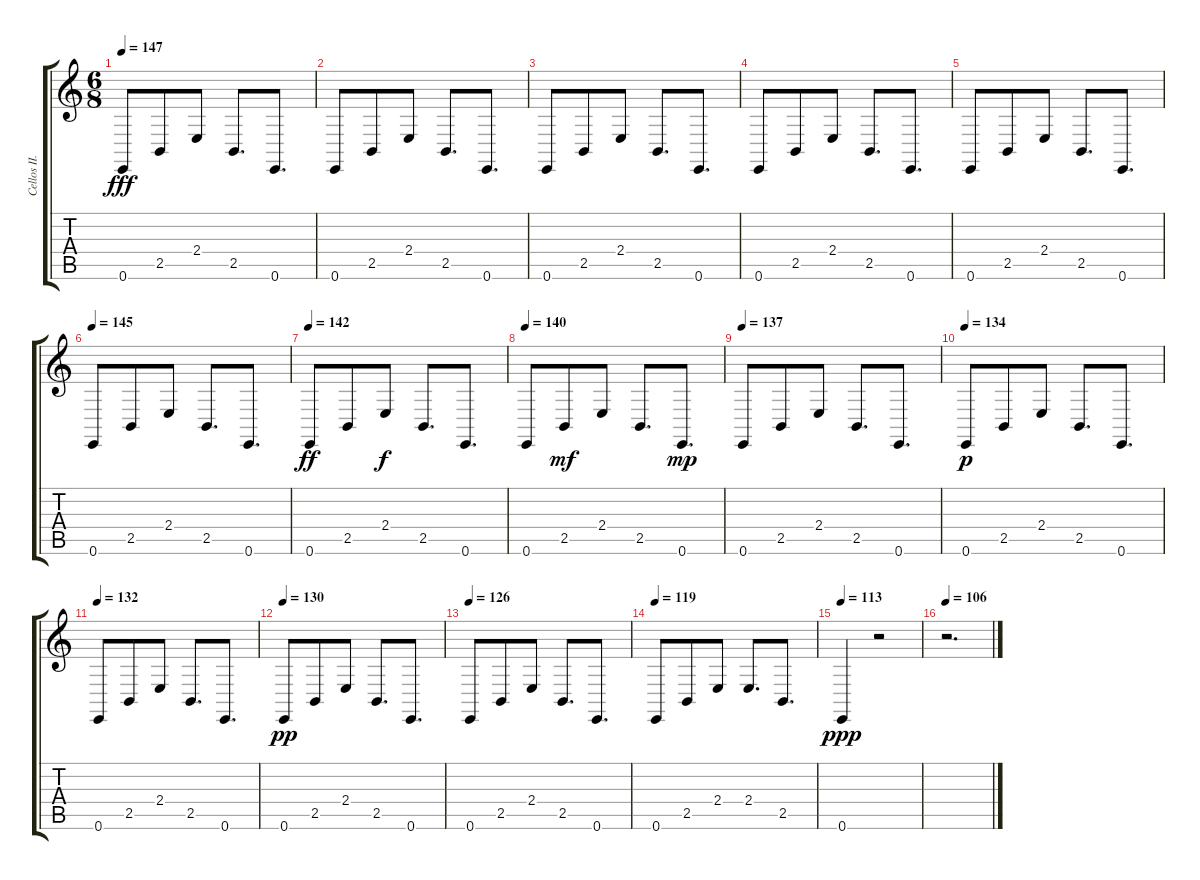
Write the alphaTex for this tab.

\track ("Cellos II." "Cellos II.") {instrument pizzicatostrings}
\staff {score tabs}
\tuning (E4 B3 G3 D3 A2 E2) {hide}
\ts (6 8)
\tempo 147
\clef g2
\ks c
0.6.8{dy fff} 2.5.8 2.4.8 2.5.8{d} 0.6.8{d} |
0.6.8 2.5.8 2.4.8 2.5.8{d} 0.6.8{d} |
0.6.8 2.5.8 2.4.8 2.5.8{d} 0.6.8{d} |
0.6.8 2.5.8 2.4.8 2.5.8{d} 0.6.8{d} |
0.6.8 2.5.8 2.4.8 2.5.8{d} 0.6.8{d} |
\tempo 145
0.6.8 2.5.8 2.4.8 2.5.8{d} 0.6.8{d} |
\tempo 142
0.6.8{dy ff} 2.5.8 2.4.8{dy f} 2.5.8{d} 0.6.8{d} |
\tempo 140
0.6.8 2.5.8{dy mf} 2.4.8 2.5.8{d} 0.6.8{d dy mp} |
\tempo 137
0.6.8 2.5.8 2.4.8 2.5.8{d} 0.6.8{d} |
\tempo 134
0.6.8{dy p} 2.5.8 2.4.8 2.5.8{d} 0.6.8{d} |
\tempo 132
0.6.8 2.5.8 2.4.8 2.5.8{d} 0.6.8{d} |
\tempo 130
0.6.8{dy pp} 2.5.8 2.4.8 2.5.8{d} 0.6.8{d} |
\tempo 126
0.6.8 2.5.8 2.4.8 2.5.8{d} 0.6.8{d} |
\tempo 119
0.6.8 2.5.8 2.4.8 2.4.8{d} 2.5.8{d} |
\tempo 113
0.6.4{dy ppp} r.2 |
\tempo 106
r.2{d}
